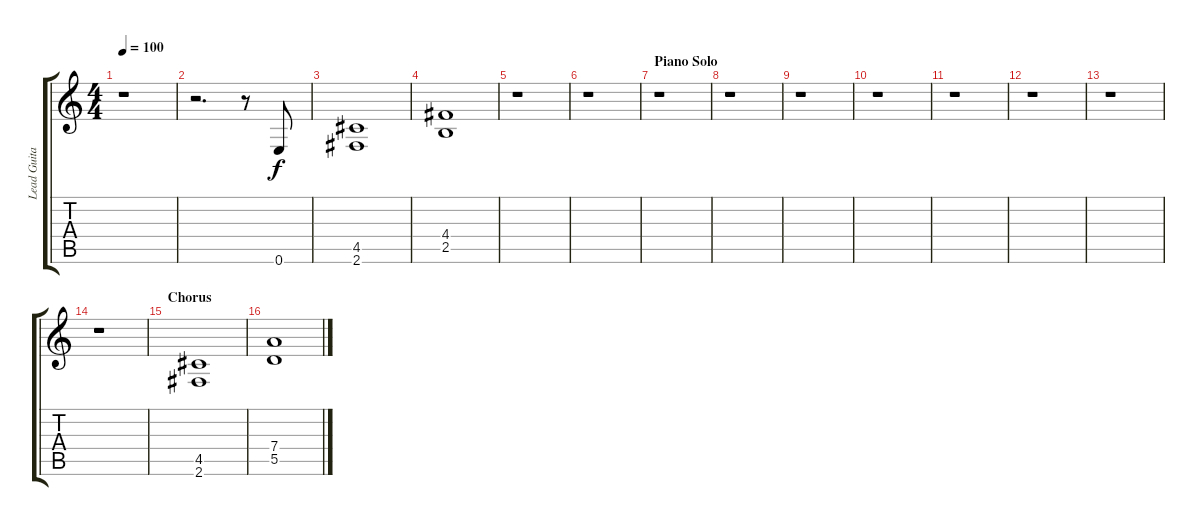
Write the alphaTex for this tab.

\track ("Lead Guitar" "Lead Guita") {instrument electricguitarclean}
\staff {score tabs}
\tuning (E4 B3 G3 D3 A2 E2) {hide}
\ts (4 4)
\tempo 100
\clef g2
\ks c
r.1{dy f} |
r.2{d} r.8 0.6.8 |
(4.5 2.6).1 |
(4.4 2.5).1 |
r.1 |
r.1 |
\section ("" "Piano Solo")
r.1 |
r.1 |
r.1 |
r.1 |
r.1 |
r.1 |
r.1 |
r.1 |
\section ("" "Chorus")
(4.5 2.6).1 |
(7.4 5.5).1
